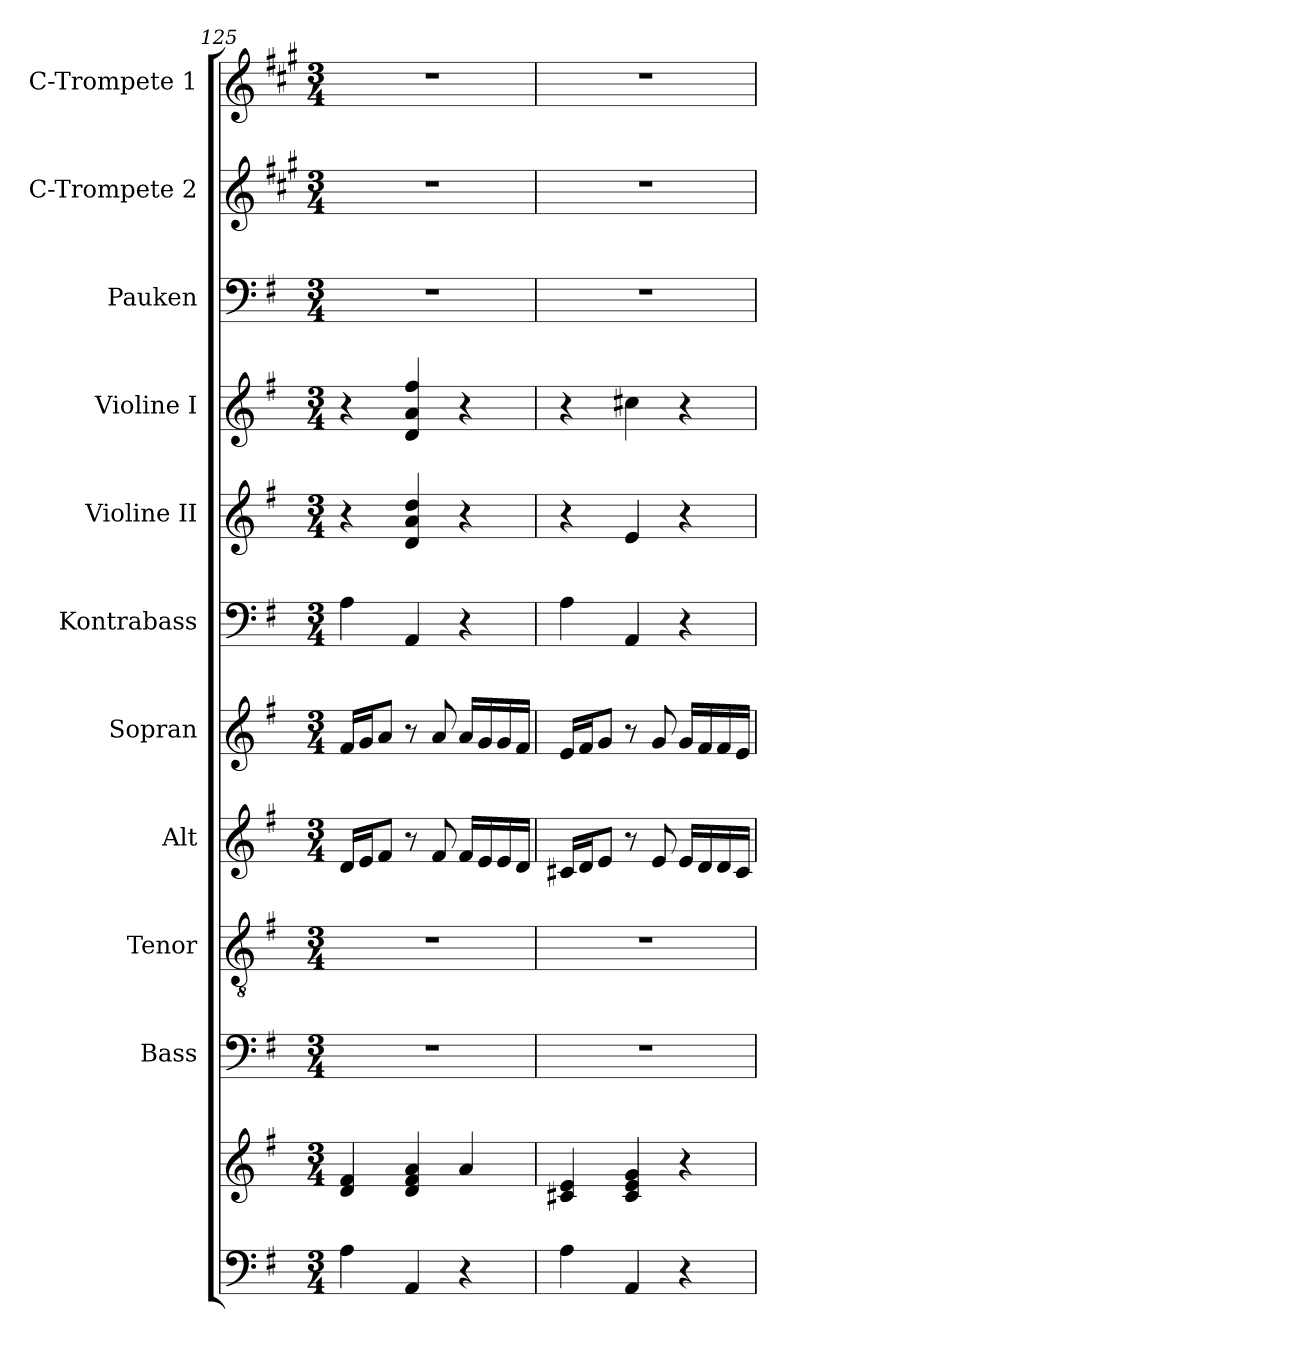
**kern	**kern	**kern	**kern	**kern	**kern	**kern	**kern	**kern	**kern	**kern	**kern
*part11	*part11	*part10	*part9	*part8	*part7	*part6	*part5	*part4	*part3	*part2	*part1
*staff12	*staff11	*staff10	*staff9	*staff8	*staff7	*staff6	*staff5	*staff4	*staff3	*staff2	*staff1
*	*	*I"Bass	*I"Tenor	*I"Alt	*I"Sopran	*I"Kontrabass	*I"Violine II	*I"Violine I	*I"Pauken	*I"C-Trompete 2	*I"C-Trompete 1
*	*	*I'B.	*I'T.	*I'A.	*I'S.	*I'Kb.	*I'Vl. II	*I'Vl. I	*I'Pk.	*I'C Trp. 2	*I'C Trp. 1
*clefF4	*clefG2	*clefF4	*clefGv2	*clefG2	*clefG2	*clefF4	*clefG2	*clefG2	*clefF4	*clefG2	*clefG2
*	*	*	*	*	*	*ITrd7c12	*	*	*	*ITrd1c2	*ITrd1c2
*k[f#]	*k[f#]	*k[f#]	*k[f#]	*k[f#]	*k[f#]	*k[f#]	*k[f#]	*k[f#]	*k[f#]	*k[f#]	*k[f#]
*G:	*G:	*G:	*G:	*G:	*G:	*G:	*G:	*G:	*G:	*G:	*G:
*M3/4	*M3/4	*M3/4	*M3/4	*M3/4	*M3/4	*M3/4	*M3/4	*M3/4	*M3/4	*M3/4	*M3/4
=125	=125	=125	=125	=125	=125	=125	=125	=125	=125	=125	=125
4A\	4d/ 4f#/	2.r	2.r	16d/LL	16f#/LL	4AA\	4r	4r	2.r	2.r	2.r
.	.	.	.	16e/J	16g/J	.	.	.	.	.	.
.	.	.	.	8f#/J	8a/J	.	.	.	.	.	.
4AA/	4d/ 4f#/ 4a/	.	.	8r	8r	4AAA/	4d/ 4a/ 4dd/	4d/ 4a/ 4ff#/	.	.	.
.	.	.	.	8f#/	8a/	.	.	.	.	.	.
4r	4a/	.	.	16f#/LL	16a/LL	4r	4r	4r	.	.	.
.	.	.	.	16e/	16g/	.	.	.	.	.	.
.	.	.	.	16e/	16g/	.	.	.	.	.	.
.	.	.	.	16d/JJ	16f#/JJ	.	.	.	.	.	.
=126	=126	=126	=126	=126	=126	=126	=126	=126	=126	=126	=126
4A\	4c#X/ 4e/	2.r	2.r	16c#X/LL	16e/LL	4AA\	4r	4r	2.r	2.r	2.r
.	.	.	.	16d/J	16f#/J	.	.	.	.	.	.
.	.	.	.	8e/J	8g/J	.	.	.	.	.	.
4AA/	4c#/ 4e/ 4g/	.	.	8r	8r	4AAA/	4e/	4cc#X\	.	.	.
.	.	.	.	8e/	8g/	.	.	.	.	.	.
4r	4r	.	.	16e/LL	16g/LL	4r	4r	4r	.	.	.
.	.	.	.	16d/	16f#/	.	.	.	.	.	.
.	.	.	.	16d/	16f#/	.	.	.	.	.	.
.	.	.	.	16c#/JJ	16e/JJ	.	.	.	.	.	.
=	=	=	=	=	=	=	=	=	=	=	=
*-	*-	*-	*-	*-	*-	*-	*-	*-	*-	*-	*-
